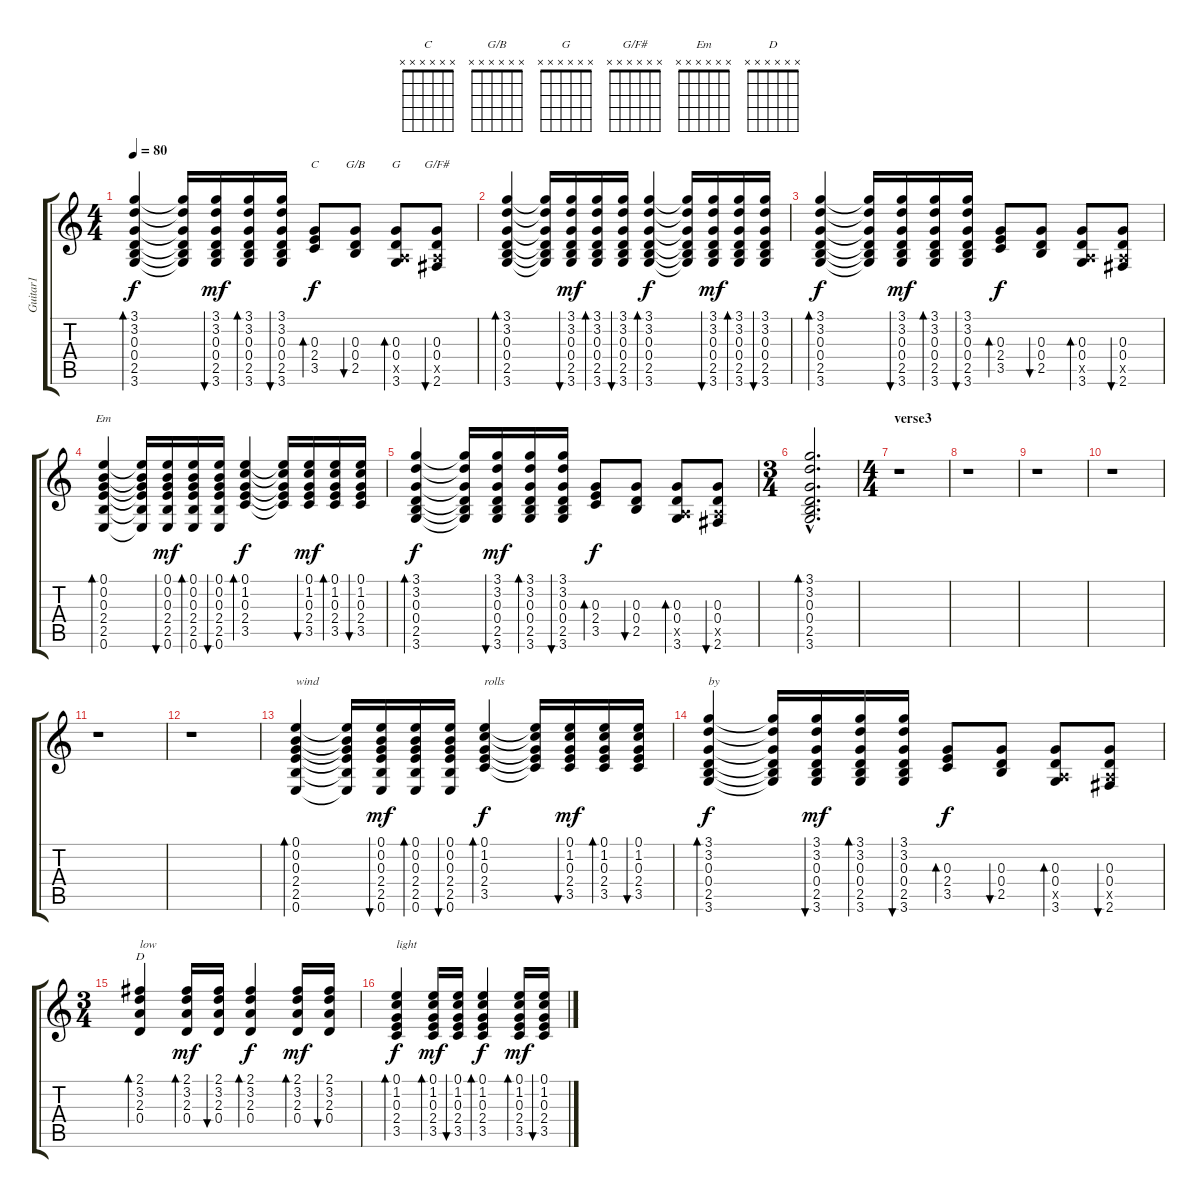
\track ("Guitar1" "Guitar1") {instrument acousticguitarsteel}
\staff {score tabs}
\tuning (E4 B3 G3 D3 A2 E2) {hide}
\chord ("C" x x x x x x) {firstfret 0}
\chord ("G/B" x x x x x x) {firstfret 0}
\chord ("G" x x x x x x) {firstfret 0}
\chord ("G/F#" x x x x x x) {firstfret 0}
\chord ("Em" x x x x x x) {firstfret 0}
\chord ("D" x x x x x x) {firstfret 0}
\ts (4 4)
\tempo 80
\clef g2
\ks c
(3.1 3.2 0.3 0.4 2.5 3.6).4{bd 30 dy f} (3.1{t} 3.2{t} 0.3{t} 0.4{t} 2.5{t} 3.6{t}).16 (3.1 3.2 0.3 0.4 2.5 3.6).16{bu 30 dy mf} (3.1 3.2 0.3 0.4 2.5 3.6).16{bd 30} (3.1 3.2 0.3 0.4 2.5 3.6).16{bu 30} (0.3 2.4 3.5).8{bd 30 ch "C" dy f} (0.3 0.4 2.5).8{bu 30 ch "G/B"} (0.3 0.4 0.5{x} 3.6).8{bd 30 ch "G"} (0.3 0.4 0.5{x} 2.6).8{bu 30 ch "G/F#"} |
(3.1 3.2 0.3 0.4 2.5 3.6).4{bd 30} (3.1{t} 3.2{t} 0.3{t} 0.4{t} 2.5{t} 3.6{t}).16 (3.1 3.2 0.3 0.4 2.5 3.6).16{bu 30 dy mf} (3.1 3.2 0.3 0.4 2.5 3.6).16{bd 30} (3.1 3.2 0.3 0.4 2.5 3.6).16{bu 30} (3.1 3.2 0.3 0.4 2.5 3.6).4{bd 30 dy f} (3.1{t} 3.2{t} 0.3{t} 0.4{t} 2.5{t} 3.6{t}).16 (3.1 3.2 0.3 0.4 2.5 3.6).16{bu 30 dy mf} (3.1 3.2 0.3 0.4 2.5 3.6).16{bd 30} (3.1 3.2 0.3 0.4 2.5 3.6).16{bu 30} |
(3.1 3.2 0.3 0.4 2.5 3.6).4{bd 30 dy f} (3.1{t} 3.2{t} 0.3{t} 0.4{t} 2.5{t} 3.6{t}).16 (3.1 3.2 0.3 0.4 2.5 3.6).16{bu 30 dy mf} (3.1 3.2 0.3 0.4 2.5 3.6).16{bd 30} (3.1 3.2 0.3 0.4 2.5 3.6).16{bu 30} (0.3 2.4 3.5).8{bd 30 dy f} (0.3 0.4 2.5).8{bu 30} (0.3 0.4 0.5{x} 3.6).8{bd 30} (0.3 0.4 0.5{x} 2.6).8{bu 30} |
(0.1 0.2 0.3 2.4 2.5 0.6).4{bd 60 ch "Em"} (0.1{t} 0.2{t} 0.3{t} 2.4{t} 2.5{t} 0.6{t}).16 (0.1 0.2 0.3 2.4 2.5 0.6).16{bu 30 dy mf} (0.1 0.2 0.3 2.4 2.5 0.6).16{bd 30} (0.1 0.2 0.3 2.4 2.5 0.6).16{bu 30} (0.1 1.2 0.3 2.4 3.5).4{bd 60 dy f} (0.1{t} 1.2{t} 0.3{t} 2.4{t} 3.5{t}).16 (0.1 1.2 0.3 2.4 3.5).16{bu 30 dy mf} (0.1 1.2 0.3 2.4 3.5).16{bd 30} (0.1 1.2 0.3 2.4 3.5).16{bu 30} |
(3.1 3.2 0.3 0.4 2.5 3.6).4{bd 30 dy f} (3.1{t} 3.2{t} 0.3{t} 0.4{t} 2.5{t} 3.6{t}).16 (3.1 3.2 0.3 0.4 2.5 3.6).16{bu 30 dy mf} (3.1 3.2 0.3 0.4 2.5 3.6).16{bd 30} (3.1 3.2 0.3 0.4 2.5 3.6).16{bu 30} (0.3 2.4 3.5).8{bd 30 dy f} (0.3 0.4 2.5).8{bu 30} (0.3 0.4 0.5{x} 3.6).8{bd 30} (0.3 0.4 0.5{x} 2.6).8{bu 30} |
\ts (3 4)
(3.1{hac} 3.2{hac} 0.3{hac} 0.4{hac} 2.5{hac} 3.6{hac}).2{d bd 60} |
\ts (4 4)
\section ("" "verse3")
r.1 |
r.1 |
r.1 |
r.1 |
r.1 |
r.1 |
(0.1 0.2 0.3 2.4 2.5 0.6).4{bd 60 txt "wind"} (0.1{t} 0.2{t} 0.3{t} 2.4{t} 2.5{t} 0.6{t}).16 (0.1 0.2 0.3 2.4 2.5 0.6).16{bu 30 dy mf} (0.1 0.2 0.3 2.4 2.5 0.6).16{bd 30} (0.1 0.2 0.3 2.4 2.5 0.6).16{bu 30} (0.1 1.2 0.3 2.4 3.5).4{bd 60 txt "rolls" dy f} (0.1{t} 1.2{t} 0.3{t} 2.4{t} 3.5{t}).16 (0.1 1.2 0.3 2.4 3.5).16{bu 30 dy mf} (0.1 1.2 0.3 2.4 3.5).16{bd 30} (0.1 1.2 0.3 2.4 3.5).16{bu 30} |
(3.1 3.2 0.3 0.4 2.5 3.6).4{bd 30 txt "by" dy f} (3.1{t} 3.2{t} 0.3{t} 0.4{t} 2.5{t} 3.6{t}).16 (3.1 3.2 0.3 0.4 2.5 3.6).16{bu 30 dy mf} (3.1 3.2 0.3 0.4 2.5 3.6).16{bd 30} (3.1 3.2 0.3 0.4 2.5 3.6).16{bu 30} (0.3 2.4 3.5).8{bd 30 dy f} (0.3 0.4 2.5).8{bu 30} (0.3 0.4 0.5{x} 3.6).8{bd 30} (0.3 0.4 0.5{x} 2.6).8{bu 30} |
\ts (3 4)
(2.1 3.2 2.3 0.4).4{bd 60 ch "D" txt "low"} (2.1 3.2 2.3 0.4).16{bd 30 dy mf} (2.1 3.2 2.3 0.4).16{bu 30} (2.1 3.2 2.3 0.4).4{bd 60 dy f} (2.1 3.2 2.3 0.4).16{bd 30 dy mf} (2.1 3.2 2.3 0.4).16{bu 30} |
(0.1 1.2 0.3 2.4 3.5).4{bd 60 txt "light" dy f} (0.1 1.2 0.3 2.4 3.5).16{bd 30 dy mf} (0.1 1.2 0.3 2.4 3.5).16{bu 30} (0.1 1.2 0.3 2.4 3.5).4{bd 60 dy f} (0.1 1.2 0.3 2.4 3.5).16{bd 30 dy mf} (0.1 1.2 0.3 2.4 3.5).16{bu 30}
